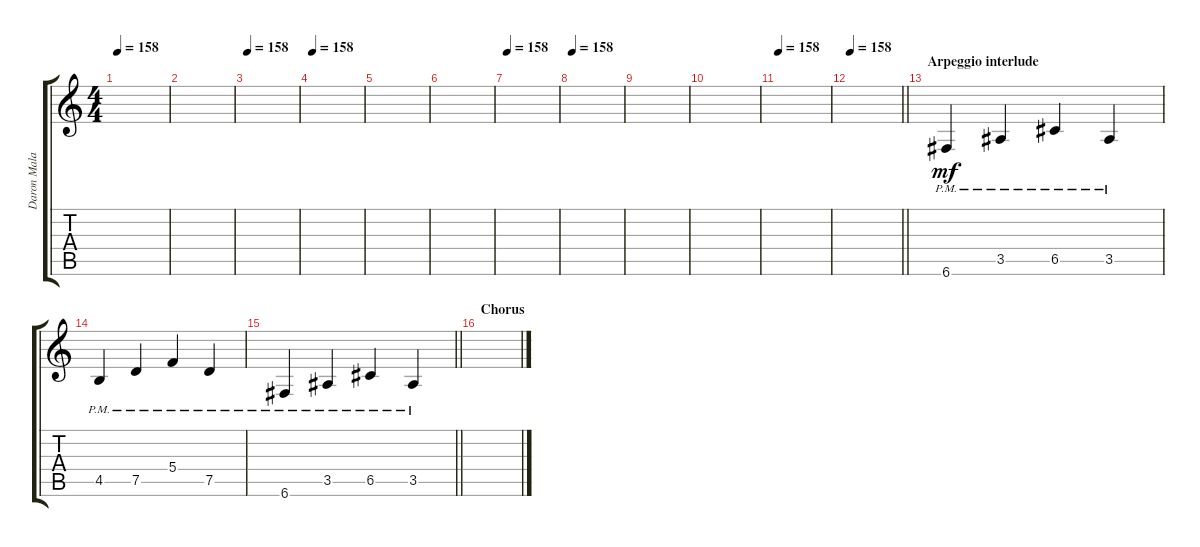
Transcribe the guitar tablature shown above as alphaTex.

\track ("Daron Malakian (guitar clean)" "Daron Mala") {instrument overdrivenguitar}
\staff {score tabs}
\tuning (D4 A3 F3 C3 G2 C2) {hide}
\ts (4 4)
\tempo 158
\clef g2
\ks c
|
|
\tempo 158
|
\tempo 158
|
|
|
\tempo 158
|
\tempo 158
|
|
|
\tempo 158
|
\tempo 158
\barLineRight lightlight
|
\section ("" "Arpeggio interlude")
6.6{pm}.4{dy mf} 3.5{pm}.4 6.5{pm}.4 3.5{pm}.4 |
4.5{pm}.4 7.5{pm}.4 5.4{pm}.4 7.5{pm}.4 |
\barLineRight lightlight
6.6{pm}.4 3.5{pm}.4 6.5{pm}.4 3.5{pm}.4 |
\section ("" "Chorus")
